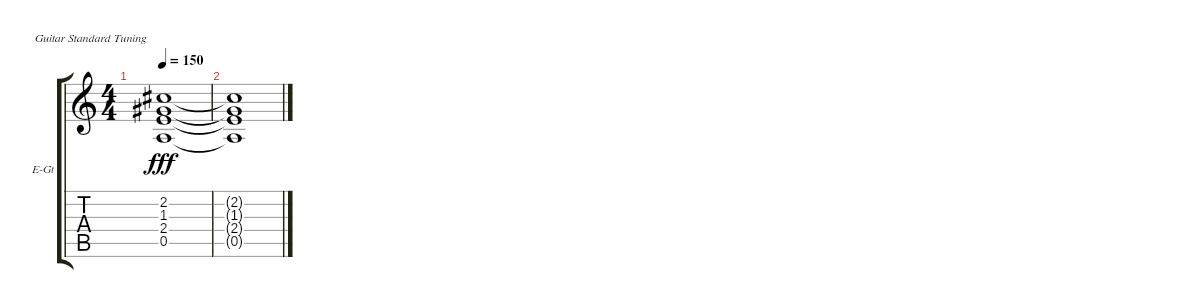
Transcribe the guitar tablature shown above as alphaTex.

\defaultSystemsLayout 4
\bracketExtendMode groupsimilarinstruments
\firstSystemTrackNameOrientation horizontal
\otherSystemsTrackNameOrientation horizontal
\track ("Alex Turner" "E-Gt") {instrument electricguitarclean}
\staff {score tabs}
\tuning (E4 B3 G3 D3 A2 E2)
\ts (4 4)
\tempo 150
\clef g2
\ks c
(2.2{t} 1.3{t} 2.4{t} 0.5{t}).1{dy fff} |
(2.2{t} 1.3{t} 2.4{t} 0.5{t}).1
